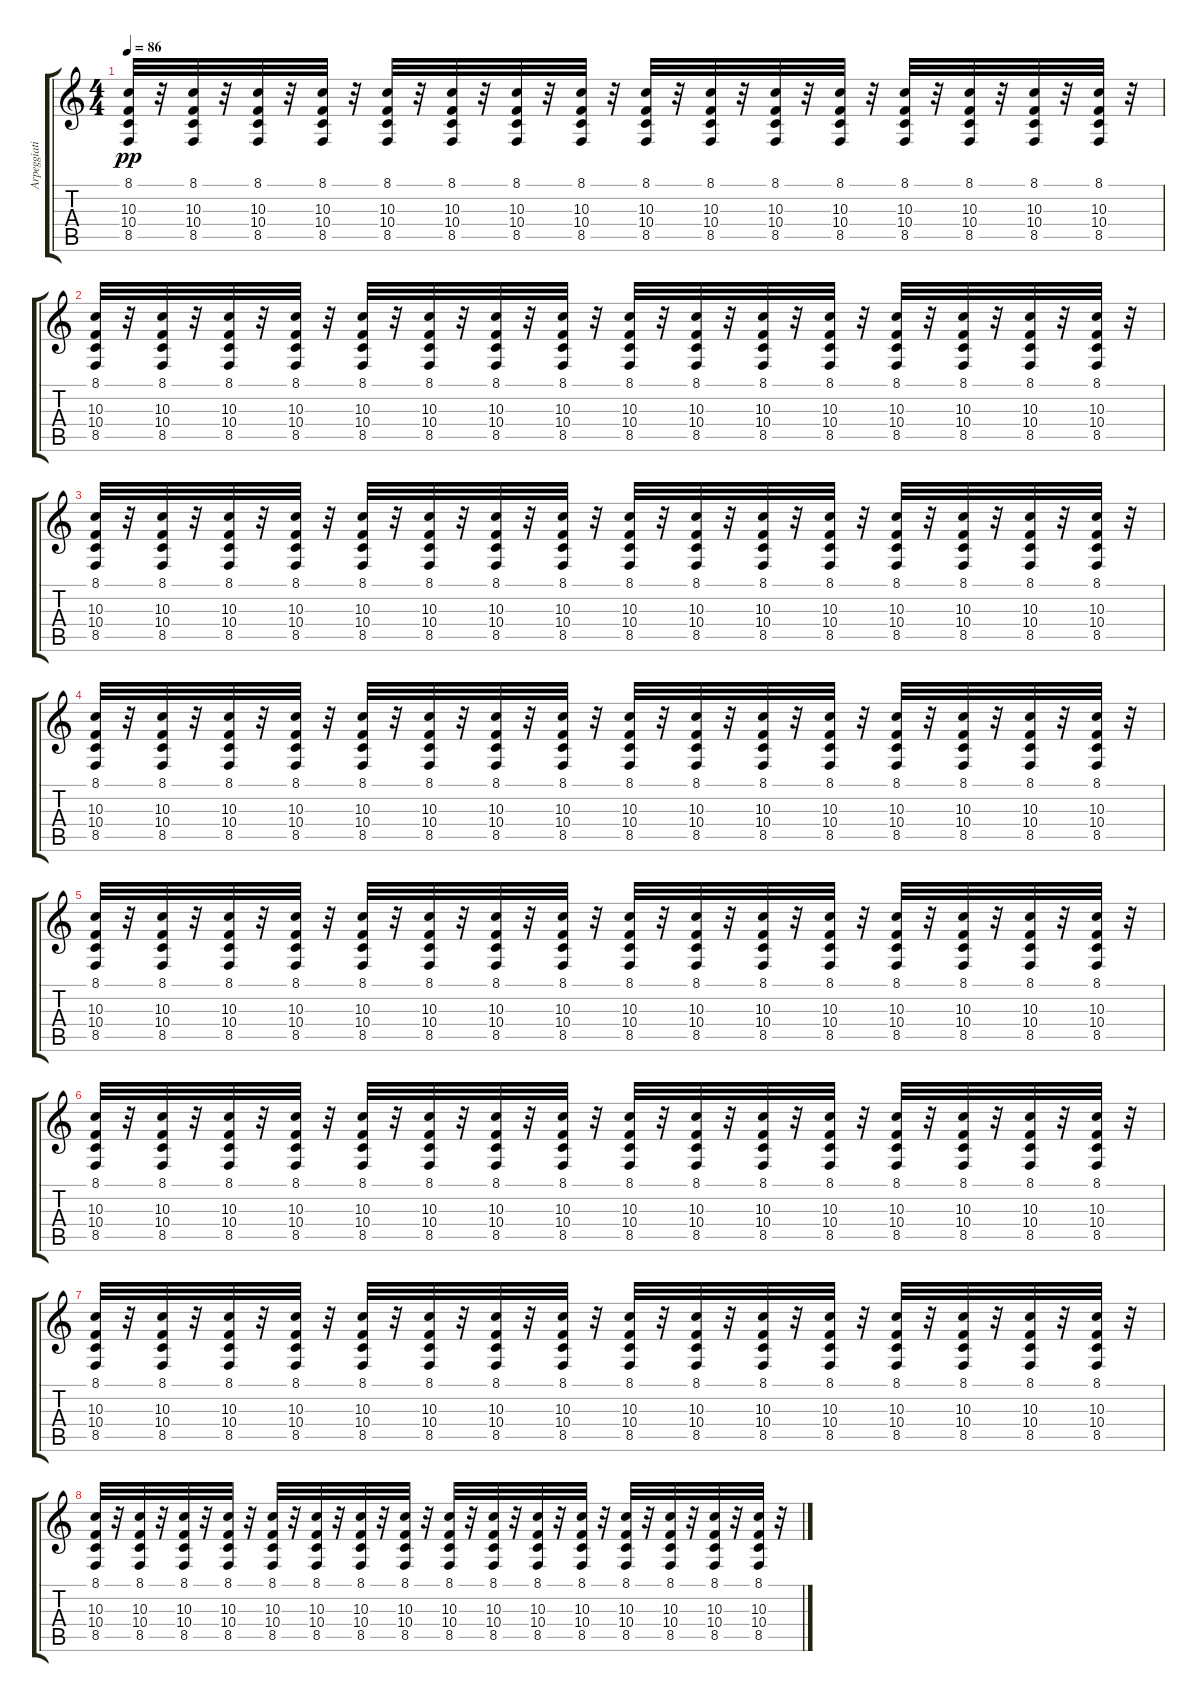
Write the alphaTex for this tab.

\track ("Arpeggiation" "Arpeggiati") {instrument flute}
\staff {score tabs}
\tuning (E4 B3 G3 D3 A2 E2) {hide}
\ts (4 4)
\tempo 86
\clef g2
\ks c
(8.1 10.3 10.4 8.5).32{dy pp} r.32 (8.1 10.3 10.4 8.5).32 r.32 (8.1 10.3 10.4 8.5).32 r.32 (8.1 10.3 10.4 8.5).32 r.32 (8.1 10.3 10.4 8.5).32 r.32 (8.1 10.3 10.4 8.5).32 r.32 (8.1 10.3 10.4 8.5).32 r.32 (8.1 10.3 10.4 8.5).32 r.32 (8.1 10.3 10.4 8.5).32 r.32 (8.1 10.3 10.4 8.5).32 r.32 (8.1 10.3 10.4 8.5).32 r.32 (8.1 10.3 10.4 8.5).32 r.32 (8.1 10.3 10.4 8.5).32 r.32 (8.1 10.3 10.4 8.5).32 r.32 (8.1 10.3 10.4 8.5).32 r.32 (8.1 10.3 10.4 8.5).32 r.32 |
(8.1 10.3 10.4 8.5).32 r.32 (8.1 10.3 10.4 8.5).32 r.32 (8.1 10.3 10.4 8.5).32 r.32 (8.1 10.3 10.4 8.5).32 r.32 (8.1 10.3 10.4 8.5).32 r.32 (8.1 10.3 10.4 8.5).32 r.32 (8.1 10.3 10.4 8.5).32 r.32 (8.1 10.3 10.4 8.5).32 r.32 (8.1 10.3 10.4 8.5).32 r.32 (8.1 10.3 10.4 8.5).32 r.32 (8.1 10.3 10.4 8.5).32 r.32 (8.1 10.3 10.4 8.5).32 r.32 (8.1 10.3 10.4 8.5).32 r.32 (8.1 10.3 10.4 8.5).32 r.32 (8.1 10.3 10.4 8.5).32 r.32 (8.1 10.3 10.4 8.5).32 r.32 |
(8.1 10.3 10.4 8.5).32 r.32 (8.1 10.3 10.4 8.5).32 r.32 (8.1 10.3 10.4 8.5).32 r.32 (8.1 10.3 10.4 8.5).32 r.32 (8.1 10.3 10.4 8.5).32 r.32 (8.1 10.3 10.4 8.5).32 r.32 (8.1 10.3 10.4 8.5).32 r.32 (8.1 10.3 10.4 8.5).32 r.32 (8.1 10.3 10.4 8.5).32 r.32 (8.1 10.3 10.4 8.5).32 r.32 (8.1 10.3 10.4 8.5).32 r.32 (8.1 10.3 10.4 8.5).32 r.32 (8.1 10.3 10.4 8.5).32 r.32 (8.1 10.3 10.4 8.5).32 r.32 (8.1 10.3 10.4 8.5).32 r.32 (8.1 10.3 10.4 8.5).32 r.32 |
(8.1 10.3 10.4 8.5).32 r.32 (8.1 10.3 10.4 8.5).32 r.32 (8.1 10.3 10.4 8.5).32 r.32 (8.1 10.3 10.4 8.5).32 r.32 (8.1 10.3 10.4 8.5).32 r.32 (8.1 10.3 10.4 8.5).32 r.32 (8.1 10.3 10.4 8.5).32 r.32 (8.1 10.3 10.4 8.5).32 r.32 (8.1 10.3 10.4 8.5).32 r.32 (8.1 10.3 10.4 8.5).32 r.32 (8.1 10.3 10.4 8.5).32 r.32 (8.1 10.3 10.4 8.5).32 r.32 (8.1 10.3 10.4 8.5).32 r.32 (8.1 10.3 10.4 8.5).32 r.32 (8.1 10.3 10.4 8.5).32 r.32 (8.1 10.3 10.4 8.5).32 r.32 |
(8.1 10.3 10.4 8.5).32 r.32 (8.1 10.3 10.4 8.5).32 r.32 (8.1 10.3 10.4 8.5).32 r.32 (8.1 10.3 10.4 8.5).32 r.32 (8.1 10.3 10.4 8.5).32 r.32 (8.1 10.3 10.4 8.5).32 r.32 (8.1 10.3 10.4 8.5).32 r.32 (8.1 10.3 10.4 8.5).32 r.32 (8.1 10.3 10.4 8.5).32 r.32 (8.1 10.3 10.4 8.5).32 r.32 (8.1 10.3 10.4 8.5).32 r.32 (8.1 10.3 10.4 8.5).32 r.32 (8.1 10.3 10.4 8.5).32 r.32 (8.1 10.3 10.4 8.5).32 r.32 (8.1 10.3 10.4 8.5).32 r.32 (8.1 10.3 10.4 8.5).32 r.32 |
(8.1 10.3 10.4 8.5).32 r.32 (8.1 10.3 10.4 8.5).32 r.32 (8.1 10.3 10.4 8.5).32 r.32 (8.1 10.3 10.4 8.5).32 r.32 (8.1 10.3 10.4 8.5).32 r.32 (8.1 10.3 10.4 8.5).32 r.32 (8.1 10.3 10.4 8.5).32 r.32 (8.1 10.3 10.4 8.5).32 r.32 (8.1 10.3 10.4 8.5).32 r.32 (8.1 10.3 10.4 8.5).32 r.32 (8.1 10.3 10.4 8.5).32 r.32 (8.1 10.3 10.4 8.5).32 r.32 (8.1 10.3 10.4 8.5).32 r.32 (8.1 10.3 10.4 8.5).32 r.32 (8.1 10.3 10.4 8.5).32 r.32 (8.1 10.3 10.4 8.5).32 r.32 |
(8.1 10.3 10.4 8.5).32 r.32 (8.1 10.3 10.4 8.5).32 r.32 (8.1 10.3 10.4 8.5).32 r.32 (8.1 10.3 10.4 8.5).32 r.32 (8.1 10.3 10.4 8.5).32 r.32 (8.1 10.3 10.4 8.5).32 r.32 (8.1 10.3 10.4 8.5).32 r.32 (8.1 10.3 10.4 8.5).32 r.32 (8.1 10.3 10.4 8.5).32 r.32 (8.1 10.3 10.4 8.5).32 r.32 (8.1 10.3 10.4 8.5).32 r.32 (8.1 10.3 10.4 8.5).32 r.32 (8.1 10.3 10.4 8.5).32 r.32 (8.1 10.3 10.4 8.5).32 r.32 (8.1 10.3 10.4 8.5).32 r.32 (8.1 10.3 10.4 8.5).32 r.32 |
(8.1 10.3 10.4 8.5).32 r.32 (8.1 10.3 10.4 8.5).32 r.32 (8.1 10.3 10.4 8.5).32 r.32 (8.1 10.3 10.4 8.5).32 r.32 (8.1 10.3 10.4 8.5).32 r.32 (8.1 10.3 10.4 8.5).32 r.32 (8.1 10.3 10.4 8.5).32 r.32 (8.1 10.3 10.4 8.5).32 r.32 (8.1 10.3 10.4 8.5).32 r.32 (8.1 10.3 10.4 8.5).32 r.32 (8.1 10.3 10.4 8.5).32 r.32 (8.1 10.3 10.4 8.5).32 r.32 (8.1 10.3 10.4 8.5).32 r.32 (8.1 10.3 10.4 8.5).32 r.32 (8.1 10.3 10.4 8.5).32 r.32 (8.1 10.3 10.4 8.5).32 r.32
